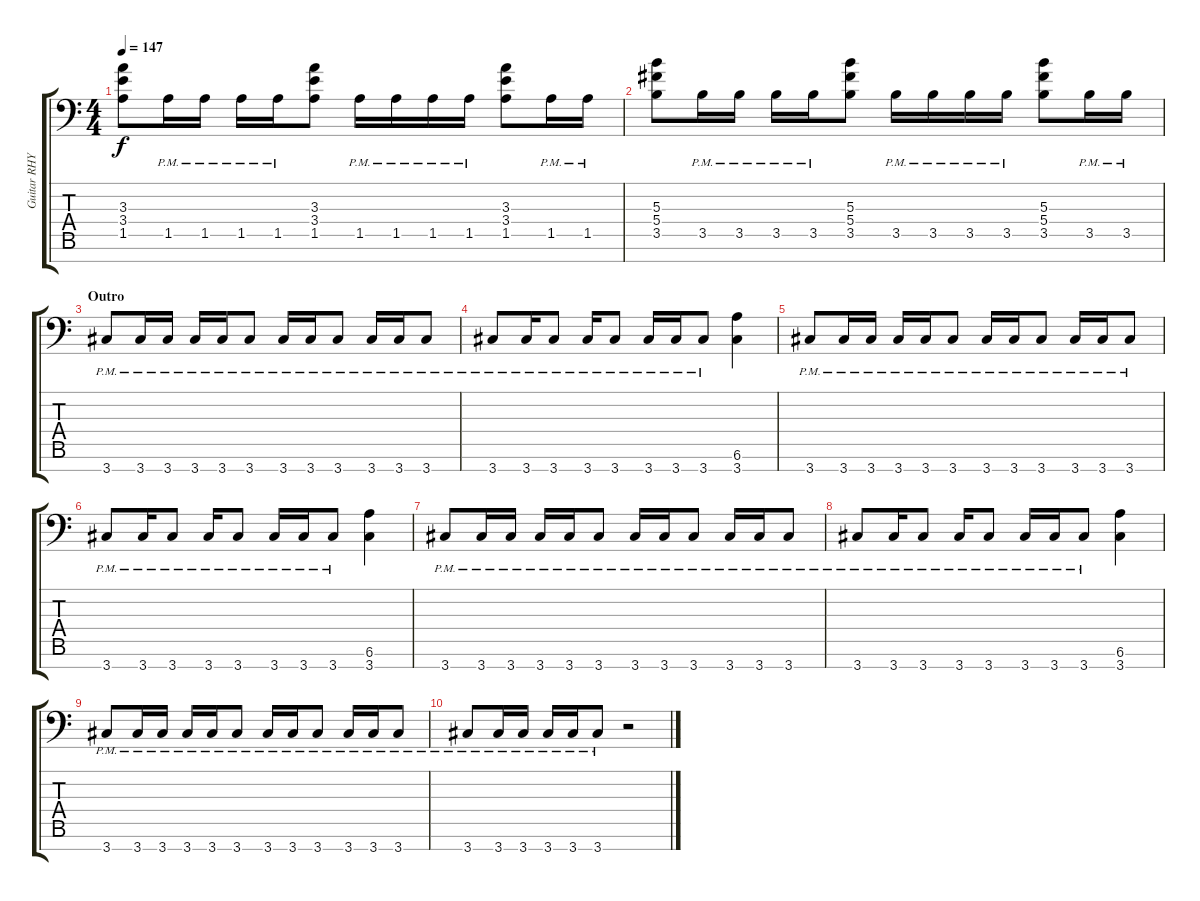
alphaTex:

\track ("Guitar RHYTHM 7string" "Guitar RHY") {instrument distortionguitar}
\staff {score tabs}
\tuning (Eb4 Bb3 Gb3 Db3 Ab2 Eb2 Bb1) {hide}
\ts (4 4)
\tempo 147
\clef f4
\ks c
(3.3 3.4 1.5).8{dy f} 1.5{pm}.16 1.5{pm}.16 1.5{pm}.16 1.5{pm}.16 (3.3 3.4 1.5).8 1.5{pm}.16 1.5{pm}.16 1.5{pm}.16 1.5{pm}.16 (3.3 3.4 1.5).8 1.5{pm}.16 1.5{pm}.16 |
(5.3 5.4 3.5).8 3.5{pm}.16 3.5{pm}.16 3.5{pm}.16 3.5{pm}.16 (5.3 5.4 3.5).8 3.5{pm}.16 3.5{pm}.16 3.5{pm}.16 3.5{pm}.16 (5.3 5.4 3.5).8 3.5{pm}.16 3.5{pm}.16 |
\section ("" "Outro")
3.7{pm}.8 3.7{pm}.16 3.7{pm}.16 3.7{pm}.16 3.7{pm}.16 3.7{pm}.8 3.7{pm}.16 3.7{pm}.16 3.7{pm}.8 3.7{pm}.16 3.7{pm}.16 3.7{pm}.8 |
3.7{pm}.8 3.7{pm}.16 3.7{pm}.8 3.7{pm}.16 3.7{pm}.8 3.7{pm}.16 3.7{pm}.16 3.7{pm}.8 (6.6 3.7).4 |
3.7{pm}.8 3.7{pm}.16 3.7{pm}.16 3.7{pm}.16 3.7{pm}.16 3.7{pm}.8 3.7{pm}.16 3.7{pm}.16 3.7{pm}.8 3.7{pm}.16 3.7{pm}.16 3.7{pm}.8 |
3.7{pm}.8 3.7{pm}.16 3.7{pm}.8 3.7{pm}.16 3.7{pm}.8 3.7{pm}.16 3.7{pm}.16 3.7{pm}.8 (6.6 3.7).4 |
3.7{pm}.8 3.7{pm}.16 3.7{pm}.16 3.7{pm}.16 3.7{pm}.16 3.7{pm}.8 3.7{pm}.16 3.7{pm}.16 3.7{pm}.8 3.7{pm}.16 3.7{pm}.16 3.7{pm}.8 |
3.7{pm}.8 3.7{pm}.16 3.7{pm}.8 3.7{pm}.16 3.7{pm}.8 3.7{pm}.16 3.7{pm}.16 3.7{pm}.8 (6.6 3.7).4 |
3.7{pm}.8 3.7{pm}.16 3.7{pm}.16 3.7{pm}.16 3.7{pm}.16 3.7{pm}.8 3.7{pm}.16 3.7{pm}.16 3.7{pm}.8 3.7{pm}.16 3.7{pm}.16 3.7{pm}.8 |
3.7{pm}.8 3.7{pm}.16 3.7{pm}.16 3.7{pm}.16 3.7{pm}.16 3.7{pm}.8 r.2
